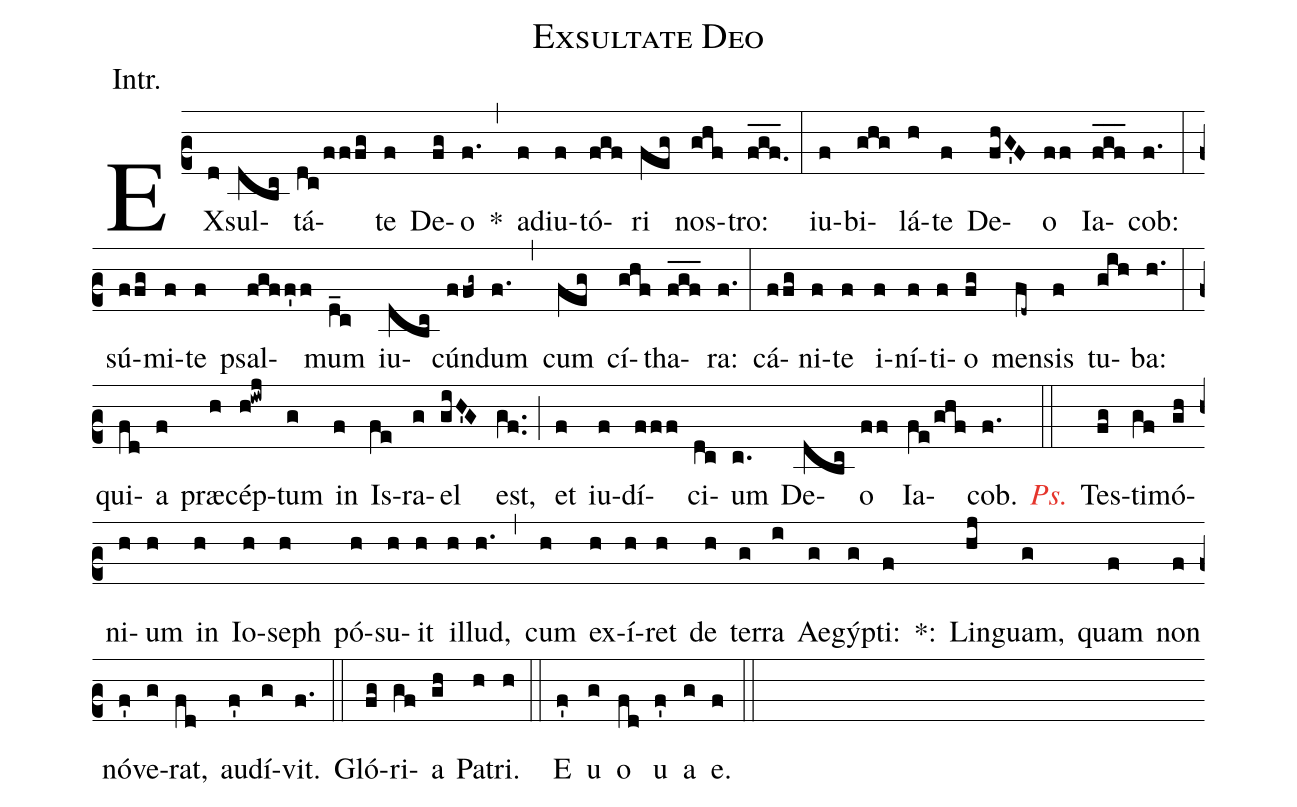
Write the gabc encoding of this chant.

name:Exsultate Deo;
annotation:Intr.;
mode:6;
office-part:Introit;
%%
(c2) EX(d)sul(dbc)tá(dc/fffg)te(f) De(fg)o(f.) *(,)
ad(f)iu(f)tó(fgf)ri(feg) nos(ghf)tro:(fgf.___) (:)
iu(f)bi(ghg)lá(h)te(f) De(fhG'F)o(ff) Ia(fgf___)cob:(f.) (:)
sú(ffg)mi(f)te(f) psal(fgff'f)mum(d_c) iu(dbc)cún(ffg~)dum(f.) (,)
cum(feg) cí(ghf)tha(fgf___)ra:(f.) (:)
cá(ffg)ni(f)te(f) i(f)ní(f)ti(f)o(fg) men(fd~)sis(f) tu(gih)ba:(h.) (:)
qui(fd)a(f) præ(h)cép(h!iwj)tum(g) in(f) Is(fe)ra(g)el(giH'G) est,(gf..) (;)
et(f) iu(f)dí(fff)ci(dc)um(c.) De(dbc)o(ff) Ia(fe/ghf)cob.(f.) <c><i>Ps.</i></c>(::)
Tes(fg)ti(gf)mó(gh)ni(h)um(h) in(h) Io(h)seph(h) pó(h)su(h)it(h) il(h)lud,(h.) (,)
cum(h) ex(h)í(h)ret(h) de(h) ter(g)ra(i) Ae(g)gýp(g)ti:(f) *:()
Lin(hj)guam,(g) quam(f) non(f) nó(f')ve(g)rat,(fd) au(f')dí(g)vit.(f.) (::)
Gló(fg)ri(gf)a(gh) Pa(h)tri.(h) (::)
<eu>E(f') u(g) o(fd) u(f') a(g) e.</eu>(f) (::)
